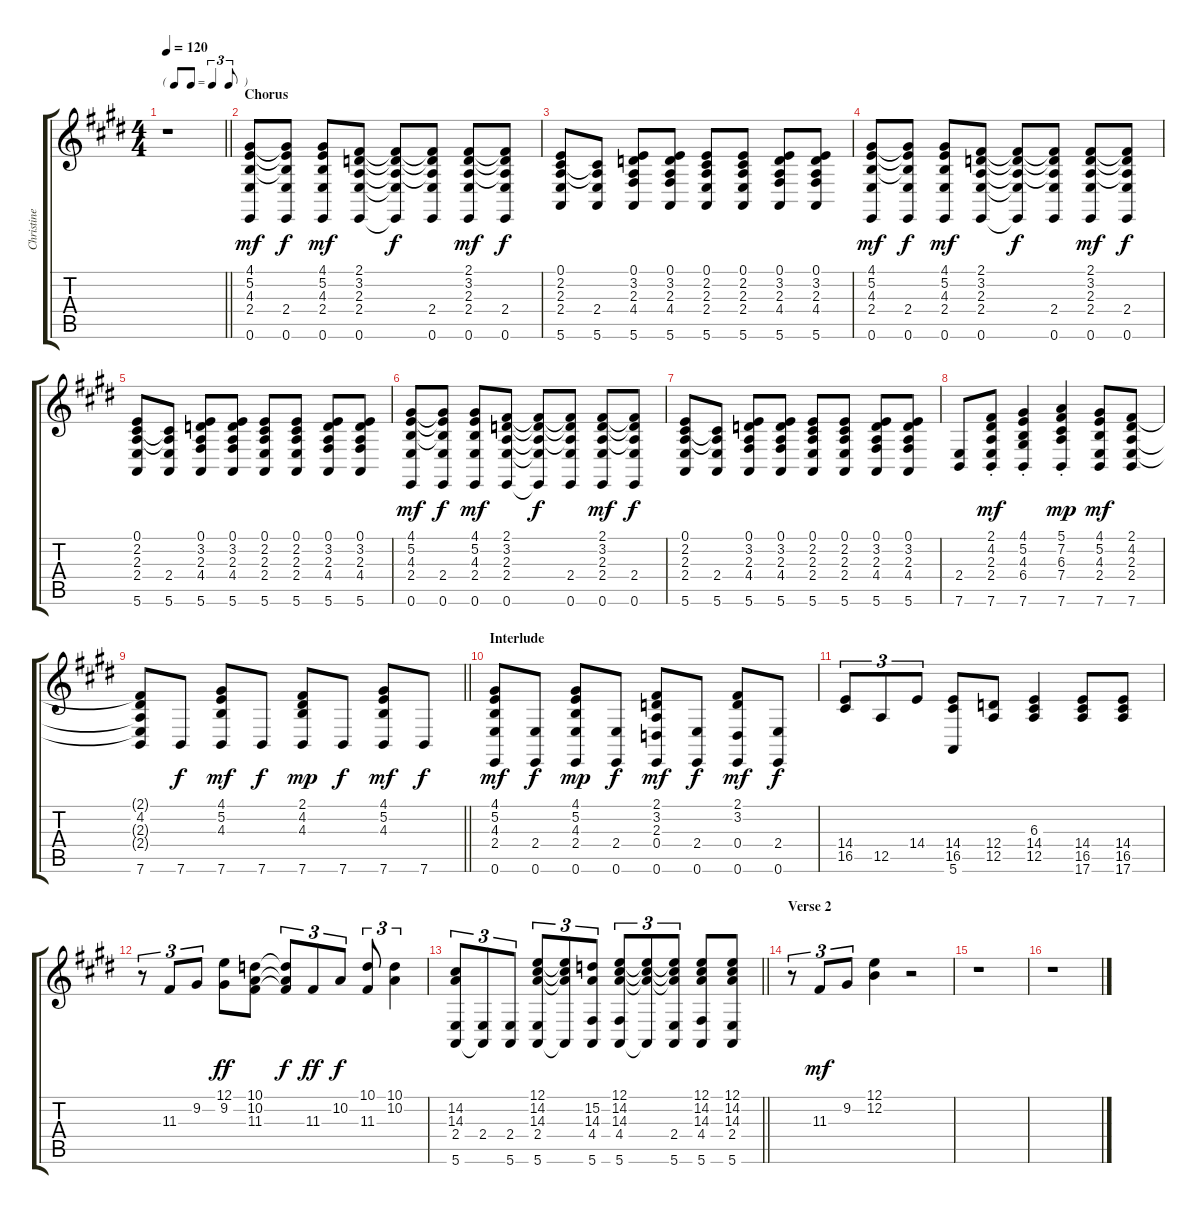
\track ("Christine McVie (Honky Tonk Piano)" "Christine ") {instrument honkytonkpiano}
\staff {score tabs}
\tuning (E4 B3 G3 D3 A2 E2) {hide}
\ts (4 4)
\tf triplet8th
\tempo 120
\clef g2
\barLineRight lightlight
\ks e
r.1{dy f} |
\section ("" "Chorus")
(4.1 5.2 4.3 2.4 0.6).8{dy mf} (4.1{t} 5.2{t} 4.3{t} 2.4 0.6).8{dy f} (4.1 5.2 4.3 2.4 0.6).8{dy mf} (2.1 3.2 2.3 2.4 0.6).8 (2.1{t} 3.2{t} 2.3{t} 2.4{t} 0.6{t}).8{dy f} (2.1{t} 3.2{t} 2.3{t} 2.4 0.6).8 (2.1 3.2 2.3 2.4 0.6).8{dy mf} (2.1{t} 3.2{t} 2.3{t} 2.4 0.6).8{dy f} |
(0.1 2.2 2.3 2.4 5.6).8 (2.2{t} 2.3{t} 2.4 5.6).8 (0.1 3.2 2.3 4.4 5.6).8 (0.1 3.2 2.3 4.4 5.6).8 (0.1 2.2 2.3 2.4 5.6).8 (0.1 2.2 2.3 2.4 5.6).8 (0.1 3.2 2.3 4.4 5.6).8 (0.1 3.2 2.3 4.4 5.6).8 |
(4.1 5.2 4.3 2.4 0.6).8{dy mf} (4.1{t} 5.2{t} 4.3{t} 2.4 0.6).8{dy f} (4.1 5.2 4.3 2.4 0.6).8{dy mf} (2.1 3.2 2.3 2.4 0.6).8 (2.1{t} 3.2{t} 2.3{t} 2.4{t} 0.6{t}).8{dy f} (2.1{t} 3.2{t} 2.3{t} 2.4 0.6).8 (2.1 3.2 2.3 2.4 0.6).8{dy mf} (2.1{t} 3.2{t} 2.3{t} 2.4 0.6).8{dy f} |
(0.1 2.2 2.3 2.4 5.6).8 (2.2{t} 2.3{t} 2.4 5.6).8 (0.1 3.2 2.3 4.4 5.6).8 (0.1 3.2 2.3 4.4 5.6).8 (0.1 2.2 2.3 2.4 5.6).8 (0.1 2.2 2.3 2.4 5.6).8 (0.1 3.2 2.3 4.4 5.6).8 (0.1 3.2 2.3 4.4 5.6).8 |
(4.1 5.2 4.3 2.4 0.6).8{dy mf} (4.1{t} 5.2{t} 4.3{t} 2.4 0.6).8{dy f} (4.1 5.2 4.3 2.4 0.6).8{dy mf} (2.1 3.2 2.3 2.4 0.6).8 (2.1{t} 3.2{t} 2.3{t} 2.4{t} 0.6{t}).8{dy f} (2.1{t} 3.2{t} 2.3{t} 2.4 0.6).8 (2.1 3.2 2.3 2.4 0.6).8{dy mf} (2.1{t} 3.2{t} 2.3{t} 2.4 0.6).8{dy f} |
(0.1 2.2 2.3 2.4 5.6).8 (2.2{t} 2.3{t} 2.4 5.6).8 (0.1 3.2 2.3 4.4 5.6).8 (0.1 3.2 2.3 4.4 5.6).8 (0.1 2.2 2.3 2.4 5.6).8 (0.1 2.2 2.3 2.4 5.6).8 (0.1 3.2 2.3 4.4 5.6).8 (0.1 3.2 2.3 4.4 5.6).8 |
(2.4 7.6).8 (2.1{st} 4.2{st} 2.3 2.4 7.6).8{dy mf} (4.1 5.2{st} 4.3 6.4 7.6).4 (5.1{st} 7.2{st} 6.3{st} 7.4 7.6{st}).4{dy mp} (4.1 5.2 4.3 2.4 7.6).8{dy mf} (2.1 4.2 2.3 2.4 7.6).8 |
\barLineRight lightlight
(2.1{t} 4.2 2.3{t} 2.4{t} 7.6).8 7.6.8{dy f} (4.1 5.2 4.3 7.6).8{dy mf} 7.6.8{dy f} (2.1 4.2 4.3 7.6).8{dy mp} 7.6.8{dy f} (4.1 5.2 4.3 7.6).8{dy mf} 7.6.8{dy f} |
\section ("" "Interlude")
(4.1 5.2 4.3 2.4 0.6).8{dy mf} (2.4 0.6).8{dy f} (4.1 5.2 4.3 2.4 0.6).8{dy mp} (2.4 0.6).8{dy f} (2.1 3.2 2.3 0.4 0.6).8{dy mf} (2.4 0.6).8{dy f} (2.1 3.2 0.4 0.6).8{dy mf} (2.4 0.6).8{dy f} |
(14.4 16.5).8{tu (3 2)} 12.5.8{tu (3 2)} 14.4.8{tu (3 2)} (14.4 16.5 5.6).8 (12.4 12.5).8 (6.3 14.4 12.5).4 (14.4 16.5 17.6).8 (14.4 16.5 17.6).8 |
r.8{tu (3 2)} 11.3.8{tu (3 2)} 9.2.8{tu (3 2)} (12.1 9.2).8{dy ff} (10.1 10.2 11.3).8 (10.1{t} 10.2{t} 11.3{t}).8{tu (3 2) dy f} 11.3.8{tu (3 2) dy ff} 10.2.8{tu (3 2) dy f} (10.1 11.3).8{tu (3 2)} (10.1 10.2).4{tu (3 2)} |
\barLineRight lightlight
(14.2 14.3 2.4 5.6).8{tu (3 2)} (2.4 5.6{t}).8{tu (3 2)} (2.4 5.6).8{tu (3 2)} (12.1 14.2 14.3 2.4 5.6).8{tu (3 2)} (12.1{t} 14.2{t} 14.3{t} 5.6{t}).8{tu (3 2)} (15.2 14.3 4.4 5.6).8{tu (3 2)} (12.1 14.2 14.3 4.4 5.6).8{tu (3 2)} (12.1{t} 14.2{t} 14.3{t} 5.6{t}).8{tu (3 2)} (12.1{t} 14.2{t} 14.3{t} 2.4 5.6).8{tu (3 2)} (12.1 14.2 14.3 4.4 5.6).8 (12.1 14.2 14.3 2.4 5.6).8 |
\section ("" "Verse 2")
r.8{tu (3 2)} 11.3.8{tu (3 2) dy mf} 9.2.8{tu (3 2)} (12.1 12.2).4 r.2 |
r.1 |
r.1
